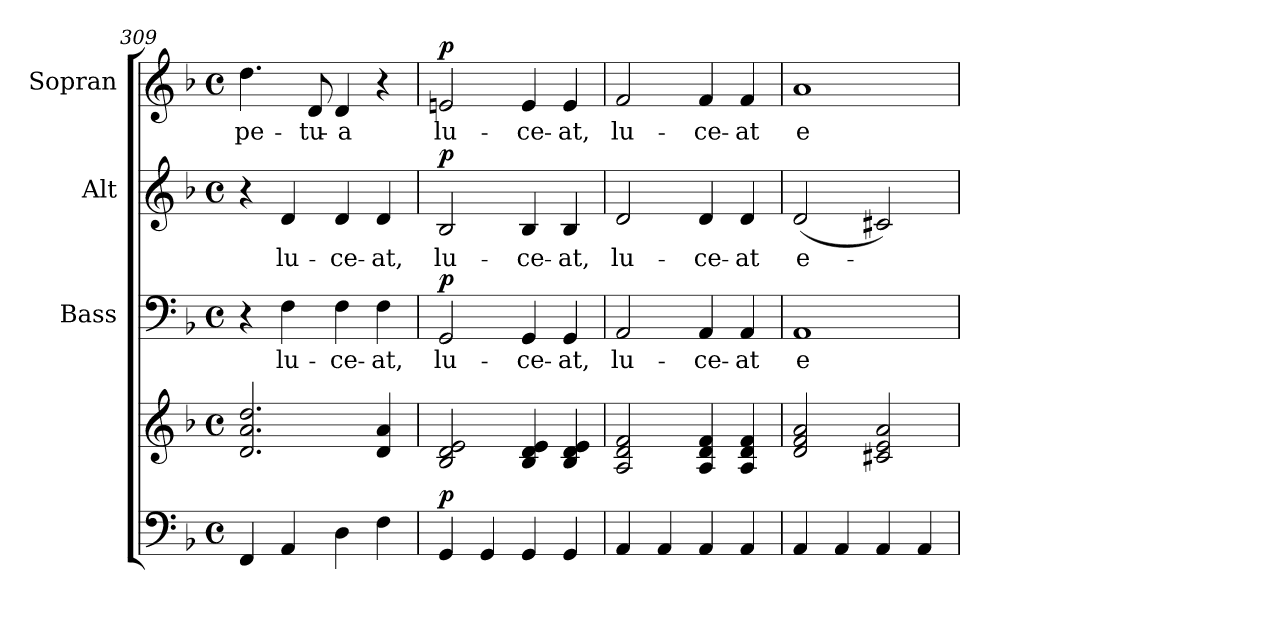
**kern	**kern	**dynam	**kern	**text	**dynam	**kern	**text	**dynam	**kern	**text	**dynam
*part4	*part4	*part4	*part3	*part3	*part3	*part2	*part2	*part2	*part1	*part1	*part1
*staff5	*staff4	*staff4/5	*staff3	*staff3	*staff3	*staff2	*staff2	*staff2	*staff1	*staff1	*staff1
*	*	*	*I"Bass	*	*	*I"Alt	*	*	*I"Sopran	*	*
*	*	*	*I'B.	*	*	*I'A.	*	*	*I'S.	*	*
*clefF4	*clefG2	*	*clefF4	*	*	*clefG2	*	*	*clefG2	*	*
*k[b-]	*k[b-]	*	*k[b-]	*	*	*k[b-]	*	*	*k[b-]	*	*
*F:	*F:	*	*F:	*	*	*F:	*	*	*F:	*	*
*M4/4	*M4/4	*	*M4/4	*	*	*M4/4	*	*	*M4/4	*	*
*met(c)	*met(c)	*	*met(c)	*	*	*met(c)	*	*	*met(c)	*	*
=309	=309	=309	=309	=309	=309	=309	=309	=309	=309	=309	=309
!	!	!	!	!	!	!	!	!	!	!LO:LY:b	!
4FF/	2.d/ 2.a/ 2.dd/	.	4r	.	.	4r	.	.	4.dd\	-pe-	.
!	!	!	!	!LO:LY:b	!	!	!LO:LY:b	!	!	!	!
4AA/	.	.	4F\	lu-	.	4d/	lu-	.	.	.	.
!	!	!	!	!	!	!	!	!	!	!LO:LY:b	!
.	.	.	.	.	.	.	.	.	8d/	-tu-	.
!	!	!	!	!LO:LY:b	!	!	!LO:LY:b	!	!	!LO:LY:b	!
4D\	.	.	4F\	-ce-	.	4d/	-ce-	.	4d/	-a	.
!	!	!	!	!LO:LY:b	!	!	!LO:LY:b	!	!	!	!
4F\	4d/ 4a/	.	4F\	-at,	.	4d/	-at,	.	4r	.	.
=310	=310	=310	=310	=310	=310	=310	=310	=310	=310	=310	=310
!	!	!LO:DY:a=2	!	!LO:LY:b	!LO:DY:a	!	!LO:LY:b	!LO:DY:a	!	!LO:LY:b	!LO:DY:a
4GG/	2B-/ 2d/ 2e/	p	2GG/	lu-	p	2B-/	lu-	p	2en/	lu-	p
4GG/	.	.	.	.	.	.	.	.	.	.	.
!	!	!	!	!LO:LY:b	!	!	!LO:LY:b	!	!	!LO:LY:b	!
4GG/	4B-/ 4d/ 4e/	.	4GG/	-ce-	.	4B-/	-ce-	.	4e/	-ce-	.
!	!	!	!	!LO:LY:b	!	!	!LO:LY:b	!	!	!LO:LY:b	!
4GG/	4B-/ 4d/ 4e/	.	4GG/	-at,	.	4B-/	-at,	.	4e/	-at,	.
!!LO:PB:g=z
=311	=311	=311	=311	=311	=311	=311	=311	=311	=311	=311	=311
!	!	!	!	!LO:LY:b	!	!	!LO:LY:b	!	!	!LO:LY:b	!
4AA/	2A/ 2d/ 2f/	.	2AA/	lu-	.	2d/	lu-	.	2f/	lu-	.
4AA/	.	.	.	.	.	.	.	.	.	.	.
!	!	!	!	!LO:LY:b	!	!	!LO:LY:b	!	!	!LO:LY:b	!
4AA/	4A/ 4d/ 4f/	.	4AA/	-ce-	.	4d/	-ce-	.	4f/	-ce-	.
!	!	!	!	!LO:LY:b	!	!	!LO:LY:b	!	!	!LO:LY:b	!
4AA/	4A/ 4d/ 4f/	.	4AA/	-at	.	4d/	-at	.	4f/	-at	.
=312	=312	=312	=312	=312	=312	=312	=312	=312	=312	=312	=312
!	!	!	!	!LO:LY:b	!	!	!LO:LY:b	!	!	!LO:LY:b	!
4AA/	2d/ 2f/ 2a/	.	1AA	e-	.	(<2d/	e-	.	1a	e-	.
4AA/	.	.	.	.	.	.	.	.	.	.	.
4AA/	2c#X/ 2e/ 2a/	.	.	.	.	2c#X/)	.	.	.	.	.
4AA/	.	.	.	.	.	.	.	.	.	.	.
=	=	=	=	=	=	=	=	=	=	=	=
*-	*-	*-	*-	*-	*-	*-	*-	*-	*-	*-	*-
